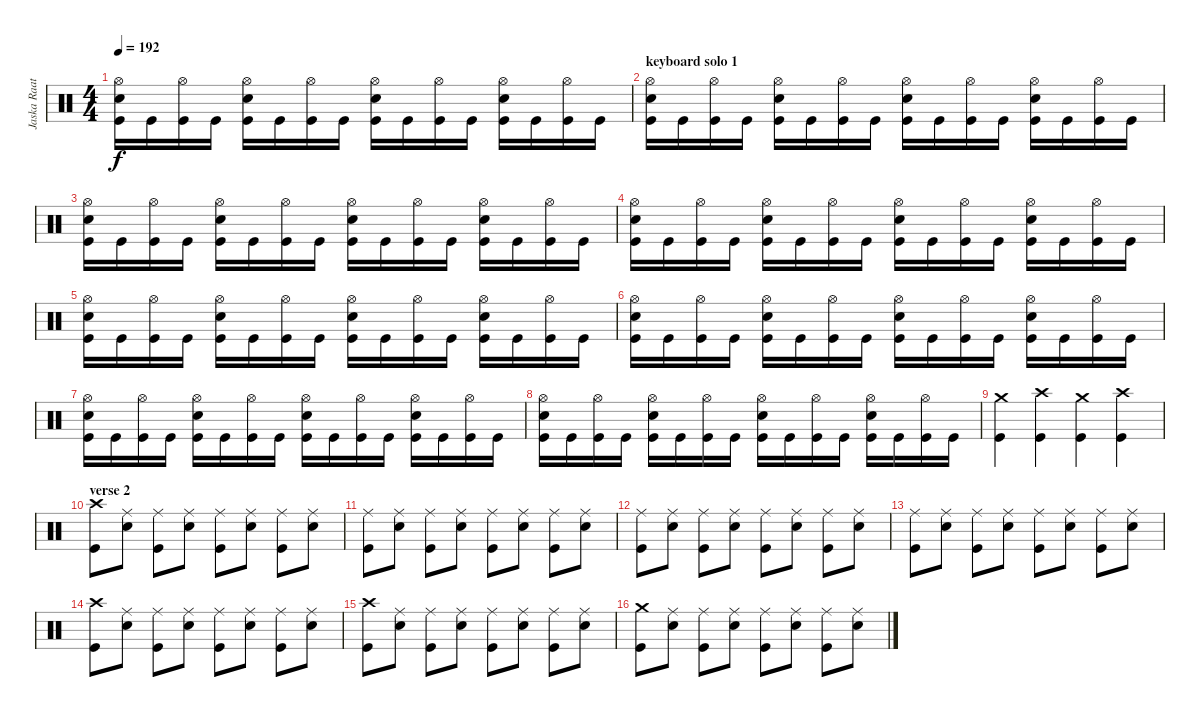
\track ("Jaska Raatikainen" "Jaska Raat") {instrument percussion}
\staff {score}
\articulation defaults
\ts (4 4)
\tempo 192
\clef neutral
\ks c
("Hi-Hat (open)" "Electric Snare (hit)" "Kick (hit)").16{dy f} "Kick (hit)".16 ("Hi-Hat (open)" "Kick (hit)").16 "Kick (hit)".16 ("Hi-Hat (open)" "Electric Snare (hit)" "Kick (hit)").16 "Kick (hit)".16 ("Hi-Hat (open)" "Kick (hit)").16 "Kick (hit)".16 ("Hi-Hat (open)" "Electric Snare (hit)" "Kick (hit)").16 "Kick (hit)".16 ("Hi-Hat (open)" "Kick (hit)").16 "Kick (hit)".16 ("Hi-Hat (open)" "Electric Snare (hit)" "Kick (hit)").16 "Kick (hit)".16 ("Hi-Hat (open)" "Kick (hit)").16 "Kick (hit)".16 |
\section ("" "keyboard solo 1")
("Hi-Hat (open)" "Electric Snare (hit)" "Kick (hit)").16 "Kick (hit)".16 ("Hi-Hat (open)" "Kick (hit)").16 "Kick (hit)".16 ("Hi-Hat (open)" "Electric Snare (hit)" "Kick (hit)").16 "Kick (hit)".16 ("Hi-Hat (open)" "Kick (hit)").16 "Kick (hit)".16 ("Hi-Hat (open)" "Electric Snare (hit)" "Kick (hit)").16 "Kick (hit)".16 ("Hi-Hat (open)" "Kick (hit)").16 "Kick (hit)".16 ("Hi-Hat (open)" "Electric Snare (hit)" "Kick (hit)").16 "Kick (hit)".16 ("Hi-Hat (open)" "Kick (hit)").16 "Kick (hit)".16 |
("Hi-Hat (open)" "Electric Snare (hit)" "Kick (hit)").16 "Kick (hit)".16 ("Hi-Hat (open)" "Kick (hit)").16 "Kick (hit)".16 ("Hi-Hat (open)" "Electric Snare (hit)" "Kick (hit)").16 "Kick (hit)".16 ("Hi-Hat (open)" "Kick (hit)").16 "Kick (hit)".16 ("Hi-Hat (open)" "Electric Snare (hit)" "Kick (hit)").16 "Kick (hit)".16 ("Hi-Hat (open)" "Kick (hit)").16 "Kick (hit)".16 ("Hi-Hat (open)" "Electric Snare (hit)" "Kick (hit)").16 "Kick (hit)".16 ("Hi-Hat (open)" "Kick (hit)").16 "Kick (hit)".16 |
("Hi-Hat (open)" "Electric Snare (hit)" "Kick (hit)").16 "Kick (hit)".16 ("Hi-Hat (open)" "Kick (hit)").16 "Kick (hit)".16 ("Hi-Hat (open)" "Electric Snare (hit)" "Kick (hit)").16 "Kick (hit)".16 ("Hi-Hat (open)" "Kick (hit)").16 "Kick (hit)".16 ("Hi-Hat (open)" "Electric Snare (hit)" "Kick (hit)").16 "Kick (hit)".16 ("Hi-Hat (open)" "Kick (hit)").16 "Kick (hit)".16 ("Hi-Hat (open)" "Electric Snare (hit)" "Kick (hit)").16 "Kick (hit)".16 ("Hi-Hat (open)" "Kick (hit)").16 "Kick (hit)".16 |
("Hi-Hat (open)" "Electric Snare (hit)" "Kick (hit)").16 "Kick (hit)".16 ("Hi-Hat (open)" "Kick (hit)").16 "Kick (hit)".16 ("Hi-Hat (open)" "Electric Snare (hit)" "Kick (hit)").16 "Kick (hit)".16 ("Hi-Hat (open)" "Kick (hit)").16 "Kick (hit)".16 ("Hi-Hat (open)" "Electric Snare (hit)" "Kick (hit)").16 "Kick (hit)".16 ("Hi-Hat (open)" "Kick (hit)").16 "Kick (hit)".16 ("Hi-Hat (open)" "Electric Snare (hit)" "Kick (hit)").16 "Kick (hit)".16 ("Hi-Hat (open)" "Kick (hit)").16 "Kick (hit)".16 |
("Hi-Hat (open)" "Electric Snare (hit)" "Kick (hit)").16 "Kick (hit)".16 ("Hi-Hat (open)" "Kick (hit)").16 "Kick (hit)".16 ("Hi-Hat (open)" "Electric Snare (hit)" "Kick (hit)").16 "Kick (hit)".16 ("Hi-Hat (open)" "Kick (hit)").16 "Kick (hit)".16 ("Hi-Hat (open)" "Electric Snare (hit)" "Kick (hit)").16 "Kick (hit)".16 ("Hi-Hat (open)" "Kick (hit)").16 "Kick (hit)".16 ("Hi-Hat (open)" "Electric Snare (hit)" "Kick (hit)").16 "Kick (hit)".16 ("Hi-Hat (open)" "Kick (hit)").16 "Kick (hit)".16 |
("Hi-Hat (open)" "Electric Snare (hit)" "Kick (hit)").16 "Kick (hit)".16 ("Hi-Hat (open)" "Kick (hit)").16 "Kick (hit)".16 ("Hi-Hat (open)" "Electric Snare (hit)" "Kick (hit)").16 "Kick (hit)".16 ("Hi-Hat (open)" "Kick (hit)").16 "Kick (hit)".16 ("Hi-Hat (open)" "Electric Snare (hit)" "Kick (hit)").16 "Kick (hit)".16 ("Hi-Hat (open)" "Kick (hit)").16 "Kick (hit)".16 ("Hi-Hat (open)" "Electric Snare (hit)" "Kick (hit)").16 "Kick (hit)".16 ("Hi-Hat (open)" "Kick (hit)").16 "Kick (hit)".16 |
("Hi-Hat (open)" "Electric Snare (hit)" "Kick (hit)").16 "Kick (hit)".16 ("Hi-Hat (open)" "Kick (hit)").16 "Kick (hit)".16 ("Hi-Hat (open)" "Electric Snare (hit)" "Kick (hit)").16 "Kick (hit)".16 ("Hi-Hat (open)" "Kick (hit)").16 "Kick (hit)".16 ("Hi-Hat (open)" "Electric Snare (hit)" "Kick (hit)").16 "Kick (hit)".16 ("Hi-Hat (open)" "Kick (hit)").16 "Kick (hit)".16 ("Hi-Hat (open)" "Electric Snare (hit)" "Kick (hit)").16 "Kick (hit)".16 ("Hi-Hat (open)" "Kick (hit)").16 "Kick (hit)".16 |
("Crash medium (hit)" "Kick (hit)").4 ("Crash high (hit)" "Kick (hit)").4 ("Crash medium (hit)" "Kick (hit)").4 ("Crash high (hit)" "Kick (hit)").4 |
\section ("" "verse 2")
("Crash high (hit)" "Kick (hit)").8 ("Ride (middle)" "Electric Snare (hit)").8 ("Ride (middle)" "Kick (hit)").8 ("Ride (middle)" "Electric Snare (hit)").8 ("Ride (middle)" "Kick (hit)").8 ("Ride (middle)" "Electric Snare (hit)").8 ("Ride (middle)" "Kick (hit)").8 ("Ride (middle)" "Electric Snare (hit)").8 |
("Ride (middle)" "Kick (hit)").8 ("Ride (middle)" "Electric Snare (hit)").8 ("Ride (middle)" "Kick (hit)").8 ("Ride (middle)" "Electric Snare (hit)").8 ("Ride (middle)" "Kick (hit)").8 ("Ride (middle)" "Electric Snare (hit)").8 ("Ride (middle)" "Kick (hit)").8 ("Ride (middle)" "Electric Snare (hit)").8 |
("Ride (middle)" "Kick (hit)").8 ("Ride (middle)" "Electric Snare (hit)").8 ("Ride (middle)" "Kick (hit)").8 ("Ride (middle)" "Electric Snare (hit)").8 ("Ride (middle)" "Kick (hit)").8 ("Ride (middle)" "Electric Snare (hit)").8 ("Ride (middle)" "Kick (hit)").8 ("Ride (middle)" "Electric Snare (hit)").8 |
("Ride (middle)" "Kick (hit)").8 ("Ride (middle)" "Electric Snare (hit)").8 ("Ride (middle)" "Kick (hit)").8 ("Ride (middle)" "Electric Snare (hit)").8 ("Ride (middle)" "Kick (hit)").8 ("Ride (middle)" "Electric Snare (hit)").8 ("Ride (middle)" "Kick (hit)").8 ("Ride (middle)" "Electric Snare (hit)").8 |
("Crash high (hit)" "Kick (hit)").8 ("Ride (middle)" "Electric Snare (hit)").8 ("Ride (middle)" "Kick (hit)").8 ("Ride (middle)" "Electric Snare (hit)").8 ("Ride (middle)" "Kick (hit)").8 ("Ride (middle)" "Electric Snare (hit)").8 ("Ride (middle)" "Kick (hit)").8 ("Ride (middle)" "Electric Snare (hit)").8 |
("Crash high (hit)" "Kick (hit)").8 ("Ride (middle)" "Electric Snare (hit)").8 ("Ride (middle)" "Kick (hit)").8 ("Ride (middle)" "Electric Snare (hit)").8 ("Ride (middle)" "Kick (hit)").8 ("Ride (middle)" "Electric Snare (hit)").8 ("Ride (middle)" "Kick (hit)").8 ("Ride (middle)" "Electric Snare (hit)").8 |
("Crash medium (hit)" "Kick (hit)").8 ("Ride (middle)" "Electric Snare (hit)").8 ("Ride (middle)" "Kick (hit)").8 ("Ride (middle)" "Electric Snare (hit)").8 ("Ride (middle)" "Kick (hit)").8 ("Ride (middle)" "Electric Snare (hit)").8 ("Ride (middle)" "Kick (hit)").8 ("Ride (middle)" "Electric Snare (hit)").8
